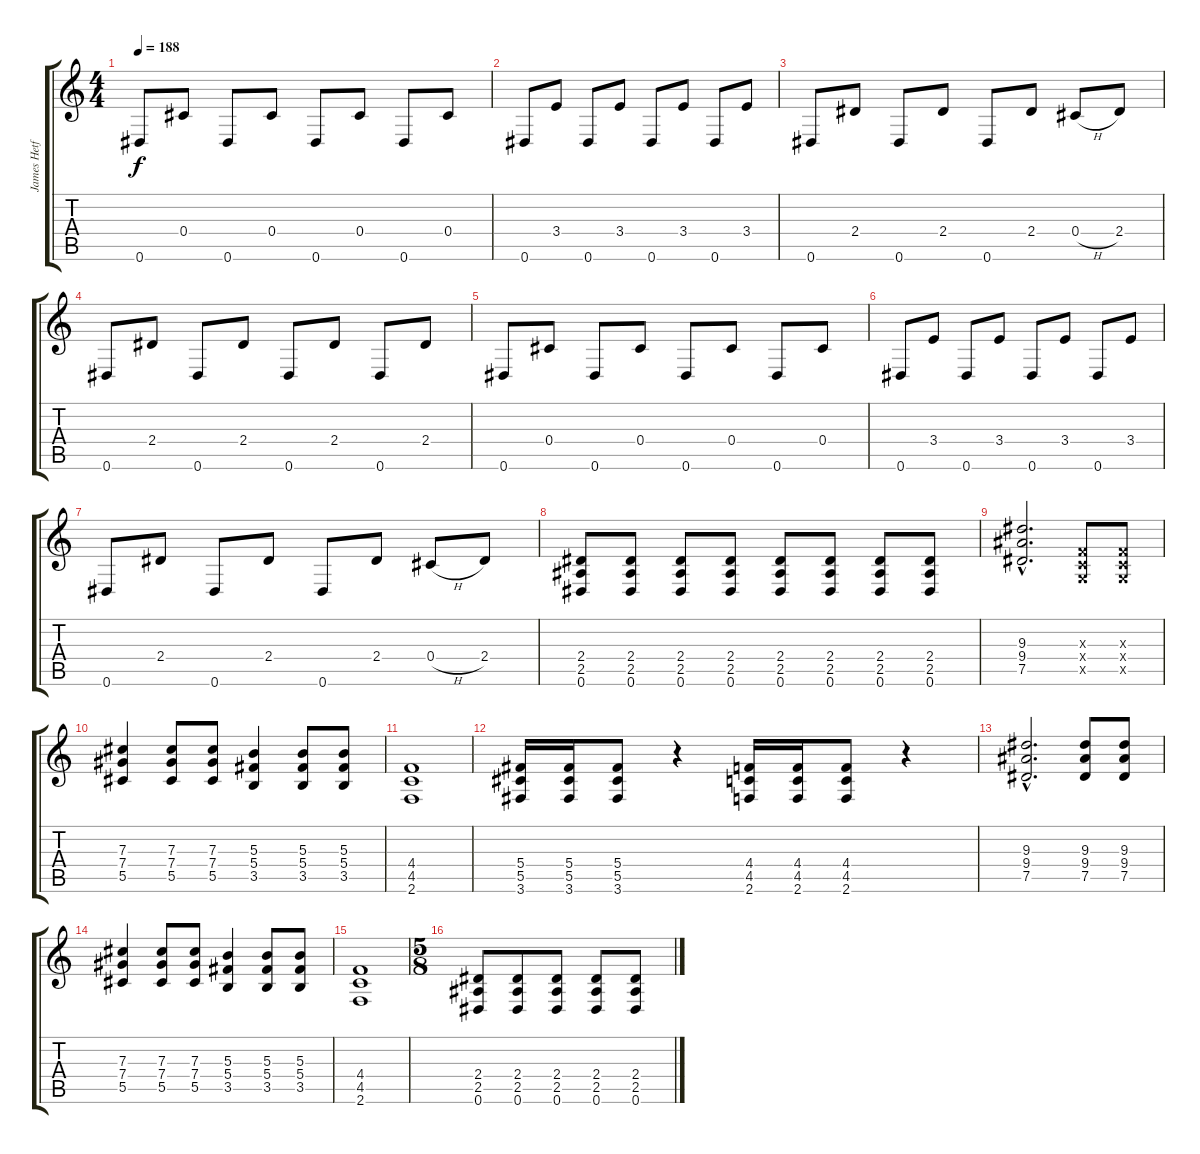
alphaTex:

\track ("James Hetfield (Distortion Guitar)" "James Hetf") {instrument distortionguitar}
\staff {score tabs}
\tuning (Eb4 Bb3 Gb3 Db3 Ab2 Eb2) {hide}
\ts (4 4)
\tempo 188
\clef g2
\ks c
0.6.8{dy f} 0.4.8 0.6.8 0.4.8 0.6.8 0.4.8 0.6.8 0.4.8 |
0.6.8 3.4.8 0.6.8 3.4.8 0.6.8 3.4.8 0.6.8 3.4.8 |
0.6.8 2.4.8 0.6.8 2.4.8 0.6.8 2.4.8 0.4{h}.8 2.4.8 |
0.6.8 2.4.8 0.6.8 2.4.8 0.6.8 2.4.8 0.6.8 2.4.8 |
0.6.8 0.4.8 0.6.8 0.4.8 0.6.8 0.4.8 0.6.8 0.4.8 |
0.6.8 3.4.8 0.6.8 3.4.8 0.6.8 3.4.8 0.6.8 3.4.8 |
0.6.8 2.4.8 0.6.8 2.4.8 0.6.8 2.4.8 0.4{h}.8 2.4.8 |
(2.4 2.5 0.6).8 (2.4 2.5 0.6).8 (2.4 2.5 0.6).8 (2.4 2.5 0.6).8 (2.4 2.5 0.6).8 (2.4 2.5 0.6).8 (2.4 2.5 0.6).8 (2.4 2.5 0.6).8 |
(9.3{hac} 9.4{hac} 7.5{hac}).2{d} (-1.3{x} -1.4{x} -1.5{x}).8 (-1.3{x} -1.4{x} -1.5{x}).8 |
(7.3 7.4 5.5).4 (7.3 7.4 5.5).8 (7.3 7.4 5.5).8 (5.3 5.4 3.5).4 (5.3 5.4 3.5).8 (5.3 5.4 3.5).8 |
(4.4 4.5 2.6).1 |
(5.4 5.5 3.6).16 (5.4 5.5 3.6).16 (5.4 5.5 3.6).8 r.4 (4.4 4.5 2.6).16 (4.4 4.5 2.6).16 (4.4 4.5 2.6).8 r.4 |
(9.3{hac} 9.4{hac} 7.5{hac}).2{d} (9.3 9.4 7.5).8 (9.3 9.4 7.5).8 |
(7.3 7.4 5.5).4 (7.3 7.4 5.5).8 (7.3 7.4 5.5).8 (5.3 5.4 3.5).4 (5.3 5.4 3.5).8 (5.3 5.4 3.5).8 |
(4.4 4.5 2.6).1 |
\ts (5 8)
(2.4 2.5 0.6).8 (2.4 2.5 0.6).8 (2.4 2.5 0.6).8 (2.4 2.5 0.6).8 (2.4 2.5 0.6).8
